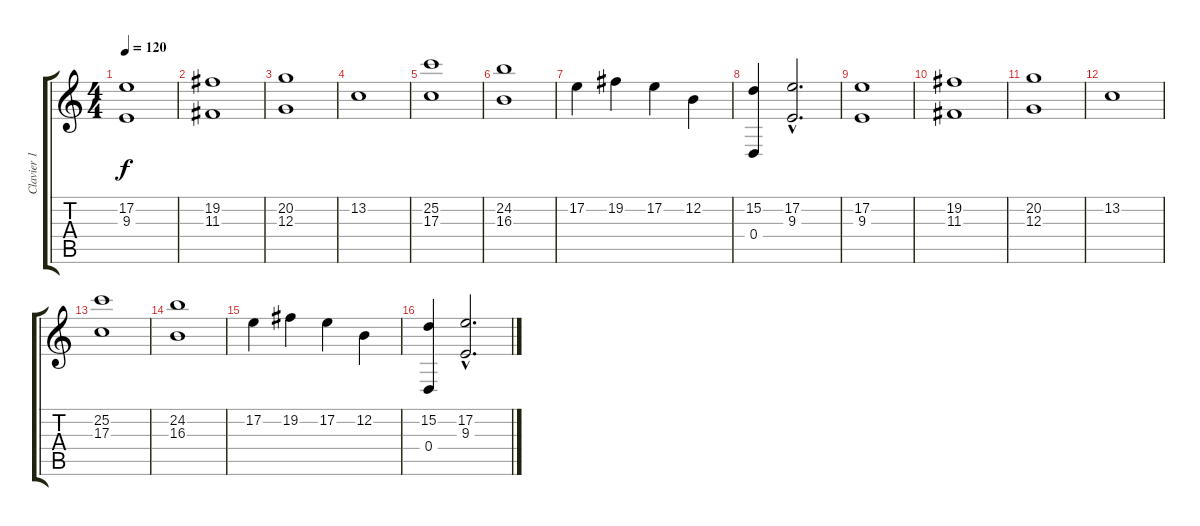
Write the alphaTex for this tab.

\track ("Clavier 1" "Clavier 1") {instrument voiceoohs}
\staff {score tabs}
\tuning (E4 B3 G3 D3 A2 E2) {hide}
\ts (4 4)
\tempo 120
\clef g2
\ks c
(17.2 9.3).1{dy f} |
(19.2 11.3).1 |
(20.2 12.3).1 |
13.2.1 |
(25.2 17.3).1 |
(24.2 16.3).1 |
17.2.4 19.2.4 17.2.4 12.2.4 |
(15.2 0.4).4 (17.2{hac} 9.3{hac}).2{d} |
(17.2 9.3).1 |
(19.2 11.3).1 |
(20.2 12.3).1 |
13.2.1 |
(25.2 17.3).1 |
(24.2 16.3).1 |
17.2.4 19.2.4 17.2.4 12.2.4 |
(15.2 0.4).4 (17.2{hac} 9.3{hac}).2{d}
